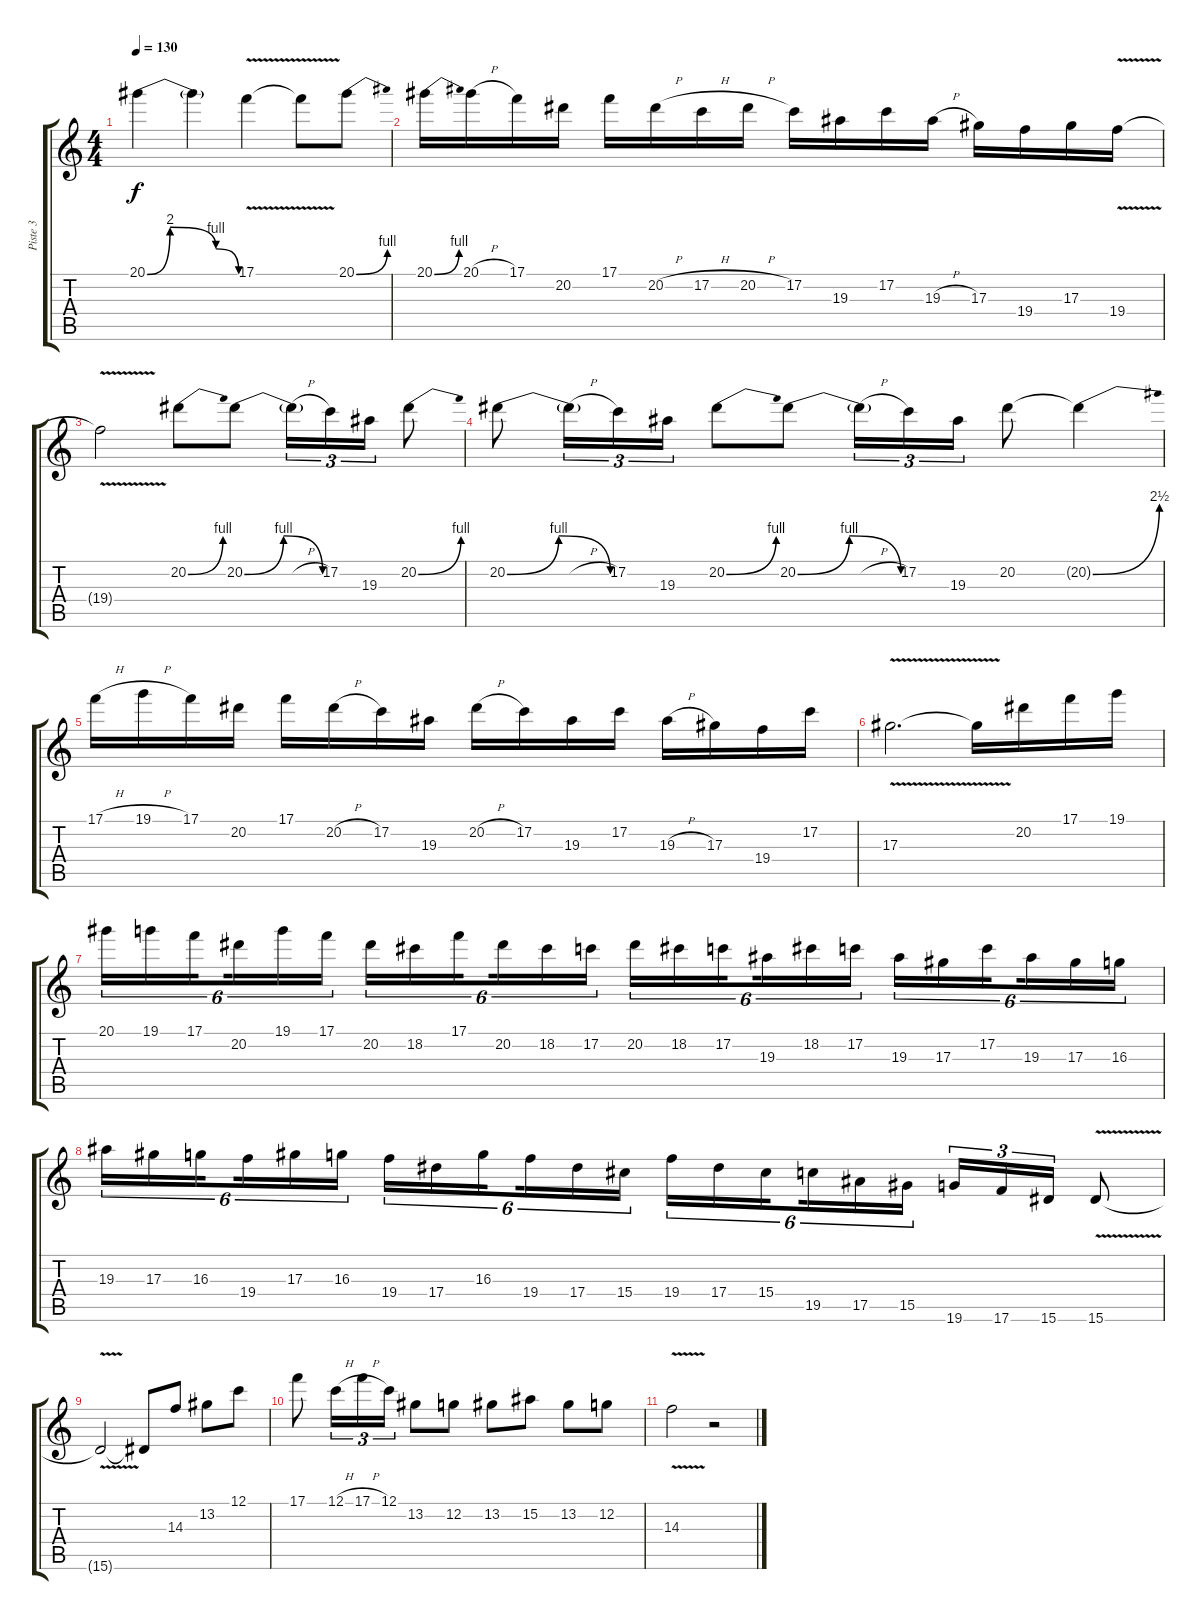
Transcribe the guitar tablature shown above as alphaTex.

\track ("Piste 3" "Piste 3") {instrument electricguitarjazz}
\staff {score tabs}
\tuning (C4 G3 Eb3 Bb2 F2 C2) {hide}
\ts (4 4)
\tempo 130
\clef g2
\ks c
20.1{be (custom 0 0 15 8 45 4 60 0)}.4{dy f} 20.1{t}.4 17.1{v}.4 17.1{t}.8 20.1{be (bend 0 0 60 4)}.8 |
20.1{be (bend 0 0 60 4)}.16 20.1{h}.16 17.1.16 20.2.16 17.1.16 20.2{h}.16 17.2{h}.16 20.2{h}.16 17.2.16 19.3.16 17.2.16 19.3{h}.16 17.3.16 19.4.16 17.3.16 19.4{v}.16 |
19.4{t}.2 20.2{be (bend 0 0 60 4)}.8 20.2{be (bendrelease 0 0 30 4 30 4 60 0)}.8 20.2{h t}.16{tu (3 2)} 17.2.16{tu (3 2)} 19.3.16{tu (3 2)} 20.2{be (bend 0 0 60 4)}.8 |
20.2{be (bendrelease 0 0 30 4 30 4 60 0)}.8 20.2{h t}.16{tu (3 2)} 17.2.16{tu (3 2)} 19.3.16{tu (3 2)} 20.2{be (bend 0 0 60 4)}.8 20.2{be (bendrelease 0 0 29 4 29 4 60 0)}.8 20.2{h t}.16{tu (3 2)} 17.2.16{tu (3 2)} 19.3.16{tu (3 2)} 20.2.8 20.2{be (bend 0 0 60 10) t}.4 |
17.1{h}.16 19.1{h}.16 17.1.16 20.2.16 17.1.16 20.2{h}.16 17.2.16 19.3.16 20.2{h}.16 17.2.16 19.3.16 17.2.16 19.3{h}.16 17.3.16 19.4.16 17.2.16 |
17.3{v}.2{d} 17.3{t}.16 20.2.16 17.1.16 19.1.16 |
20.1.16{tu (6 4)} 19.1.16{tu (6 4)} 17.1.16{tu (6 4) beam splitsecondary} 20.2.16{tu (6 4)} 19.1.16{tu (6 4)} 17.1.16{tu (6 4)} 20.2.16{tu (6 4)} 18.2.16{tu (6 4)} 17.1.16{tu (6 4) beam splitsecondary} 20.2.16{tu (6 4)} 18.2.16{tu (6 4)} 17.2.16{tu (6 4)} 20.2.16{tu (6 4)} 18.2.16{tu (6 4)} 17.2.16{tu (6 4) beam splitsecondary} 19.3.16{tu (6 4)} 18.2.16{tu (6 4)} 17.2.16{tu (6 4)} 19.3.16{tu (6 4)} 17.3.16{tu (6 4)} 17.2.16{tu (6 4) beam splitsecondary} 19.3.16{tu (6 4)} 17.3.16{tu (6 4)} 16.3.16{tu (6 4)} |
19.3.16{tu (6 4)} 17.3.16{tu (6 4)} 16.3.16{tu (6 4) beam splitsecondary} 19.4.16{tu (6 4)} 17.3.16{tu (6 4)} 16.3.16{tu (6 4)} 19.4.16{tu (6 4)} 17.4.16{tu (6 4)} 16.3.16{tu (6 4) beam splitsecondary} 19.4.16{tu (6 4)} 17.4.16{tu (6 4)} 15.4.16{tu (6 4)} 19.4.16{tu (6 4)} 17.4.16{tu (6 4)} 15.4.16{tu (6 4) beam splitsecondary} 19.5.16{tu (6 4)} 17.5.16{tu (6 4)} 15.5.16{tu (6 4)} 19.6.16{tu (3 2)} 17.6.16{tu (3 2)} 15.6.16{tu (3 2)} 15.6{v}.8 |
15.6{t}.2 15.6{t}.8 14.3.8 13.2.8 12.1.8 |
17.1.8 12.1{h}.16{tu (3 2)} 17.1{h}.16{tu (3 2)} 12.1.16{tu (3 2)} 13.2.8 12.2.8 13.2.8 15.2.8 13.2.8 12.2.8 |
14.3{v}.2 r.2
